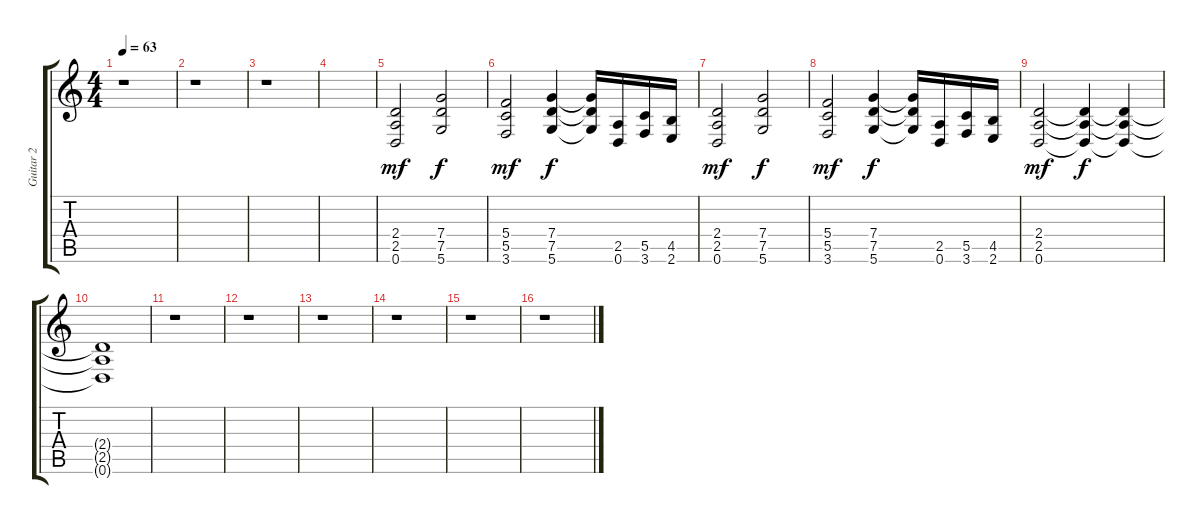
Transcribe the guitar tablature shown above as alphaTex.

\track ("Guitar 2" "Guitar 2") {instrument distortionguitar}
\staff {score tabs}
\tuning (D4 A3 F3 C3 G2 D2) {hide}
\ts (4 4)
\tempo 63
\clef g2
\ks c
r.1{dy mf instrument distortionguitar} |
r.1 |
r.1 |
|
(2.4 2.5 0.6).2 (7.4 7.5 5.6).2{dy f} |
(5.4 5.5 3.6).2{dy mf} (7.4 7.5 5.6).4{dy f} (7.4{t} 7.5{t} 5.6{t}).16 (2.5 0.6).16 (5.5 3.6).16 (4.5 2.6).16 |
(2.4 2.5 0.6).2{dy mf} (7.4 7.5 5.6).2{dy f} |
(5.4 5.5 3.6).2{dy mf} (7.4 7.5 5.6).4{dy f} (7.4{t} 7.5{t} 5.6{t}).16 (2.5 0.6).16 (5.5 3.6).16 (4.5 2.6).16 |
(2.4 2.5 0.6).2{dy mf} (2.4{t} 2.5{t} 0.6{t}).4{dy f} (2.4{t} 2.5{t} 0.6{t}).4 |
(2.4{t} 2.5{t} 0.6{t}).1{volume 0} |
r.1 |
r.1 |
r.1 |
r.1 |
r.1 |
r.1
